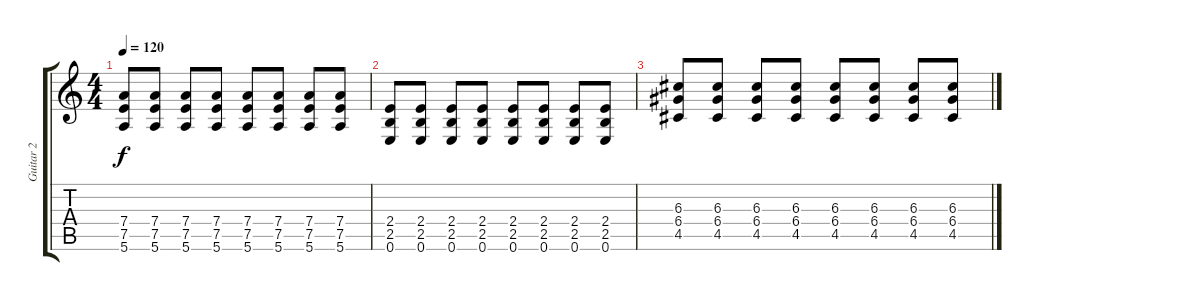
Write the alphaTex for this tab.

\track ("Guitar 2" "Guitar 2") {instrument overdrivenguitar}
\staff {score tabs}
\tuning (E4 B3 G3 D3 A2 E2) {hide}
\ts (4 4)
\tempo 120
\clef g2
\ks c
(7.4 7.5 5.6).8{dy f} (7.4 7.5 5.6).8 (7.4 7.5 5.6).8 (7.4 7.5 5.6).8 (7.4 7.5 5.6).8 (7.4 7.5 5.6).8 (7.4 7.5 5.6).8 (7.4 7.5 5.6).8 |
(2.4 2.5 0.6).8 (2.4 2.5 0.6).8 (2.4 2.5 0.6).8 (2.4 2.5 0.6).8 (2.4 2.5 0.6).8 (2.4 2.5 0.6).8 (2.4 2.5 0.6).8 (2.4 2.5 0.6).8 |
(6.3 6.4 4.5).8 (6.3 6.4 4.5).8 (6.3 6.4 4.5).8 (6.3 6.4 4.5).8 (6.3 6.4 4.5).8 (6.3 6.4 4.5).8 (6.3 6.4 4.5).8 (6.3 6.4 4.5).8
